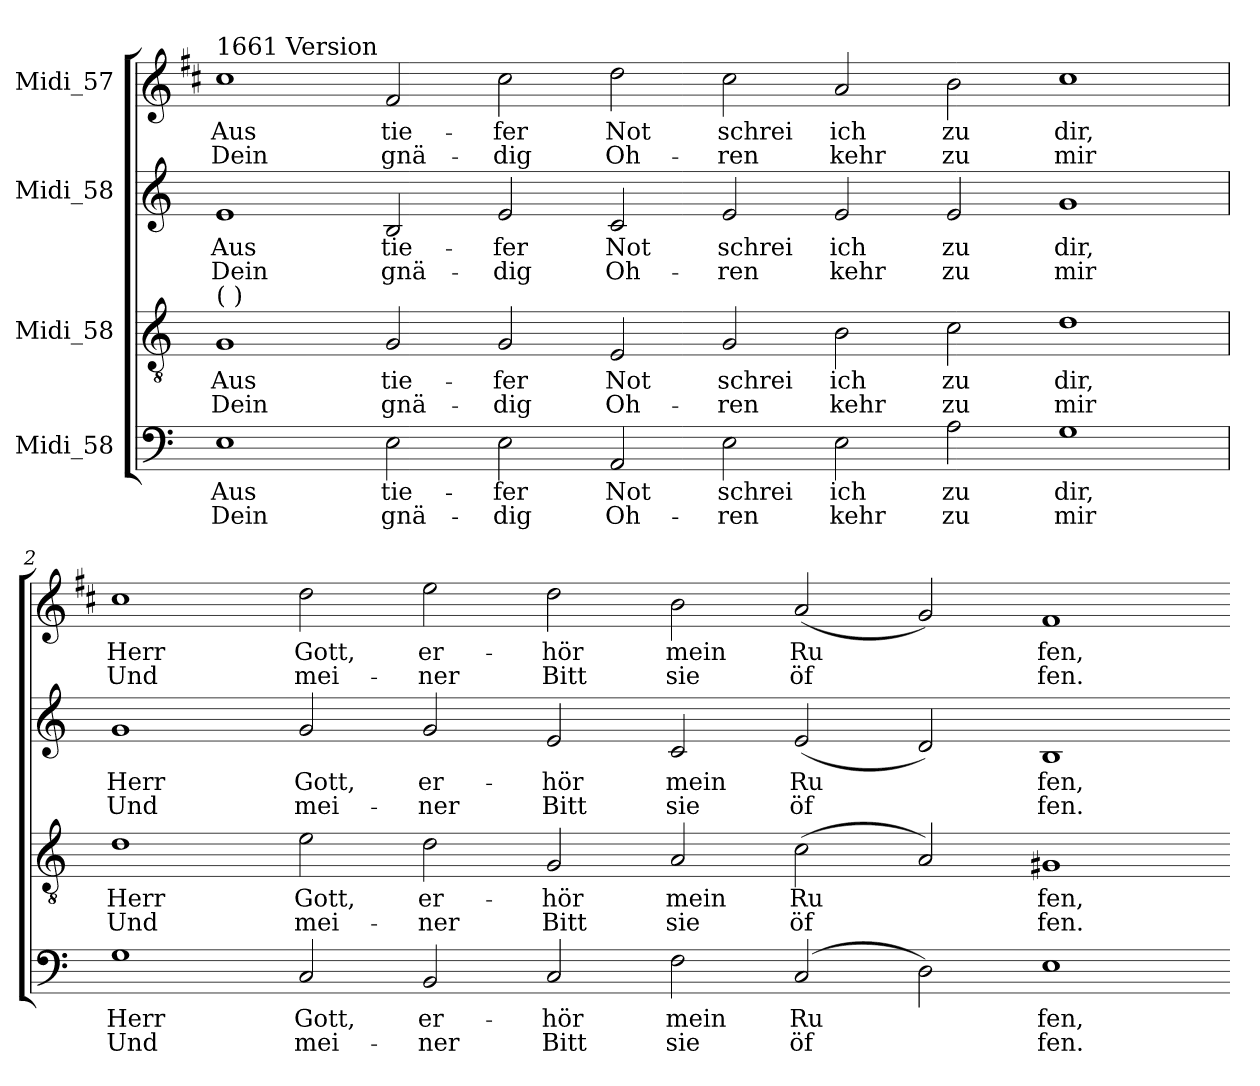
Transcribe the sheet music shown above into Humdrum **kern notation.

**kern	**text	**text	**kern	**text	**text	**kern	**text	**text	**kern	**text	**text
*part4	*part4	*part4	*part3	*part3	*part3	*part2	*part2	*part2	*part1	*part1	*part1
*staff4	*staff4	*staff4	*staff3	*staff3	*staff3	*staff2	*staff2	*staff2	*staff1	*staff1	*staff1
*I"Midi_58	*	*	*I"Midi_58	*	*	*I"Midi_58	*	*	*I"Midi_57	*	*
*clefF4	*	*	*clefGv2	*	*	*clefG2	*	*	*clefG2	*	*
*	*	*	*	*	*	*	*	*	*ITrd1c2	*	*
*k[]	*	*	*k[]	*	*	*k[]	*	*	*k[]	*	*
*C:	*	*	*C:	*	*	*C:	*	*	*C:	*	*
=1	=1	=1	=1	=1	=1	=1	=1	=1	=1	=1	=1
!	!	!	!	!	!	!	!	!	!LO:TX:a:t=1661 Version	!	!
!	!	!	!LO:TX:a:t=(  )	!	!	!	!	!	!	!	!
!	!LO:LY:b	!LO:LY:b	!	!LO:LY:b	!LO:LY:b	!	!LO:LY:b	!LO:LY:b	!	!LO:LY:b	!LO:LY:b
1E	Aus	Dein	1G	Aus	Dein	1e	Aus	Dein	1b	Aus	Dein
!	!LO:LY:b	!LO:LY:b	!	!LO:LY:b	!LO:LY:b	!	!LO:LY:b	!LO:LY:b	!	!LO:LY:b	!LO:LY:b
2E	tie-	-gnä-	2G	tie-	-gnä-	2B	tie-	-gnä-	2e	tie-	-gnä-
!	!LO:LY:b	!LO:LY:b	!	!LO:LY:b	!LO:LY:b	!	!LO:LY:b	!LO:LY:b	!	!LO:LY:b	!LO:LY:b
2E	-fer	dig	2G	-fer	dig	2e	-fer	dig	2b	-fer	dig
!	!LO:LY:b	!LO:LY:b	!	!LO:LY:b	!LO:LY:b	!	!LO:LY:b	!LO:LY:b	!	!LO:LY:b	!LO:LY:b
2AA	Not	Oh-	2E	Not	Oh-	2c	Not	Oh-	2cc	Not	Oh-
!	!LO:LY:b	!LO:LY:b	!	!LO:LY:b	!LO:LY:b	!	!LO:LY:b	!LO:LY:b	!	!LO:LY:b	!LO:LY:b
2E	-schrei	ren	2G	-schrei	ren	2e	-schrei	ren	2b	-schrei	ren
!	!LO:LY:b	!LO:LY:b	!	!LO:LY:b	!LO:LY:b	!	!LO:LY:b	!LO:LY:b	!	!LO:LY:b	!LO:LY:b
2E	ich	kehr	2B	ich	kehr	2e	ich	kehr	2g	ich	kehr
!	!LO:LY:b	!LO:LY:b	!	!LO:LY:b	!LO:LY:b	!	!LO:LY:b	!LO:LY:b	!	!LO:LY:b	!LO:LY:b
2A	zu	zu	2c	zu	zu	2e	zu	zu	2a	zu	zu
!	!LO:LY:b	!LO:LY:b	!	!LO:LY:b	!LO:LY:b	!	!LO:LY:b	!LO:LY:b	!	!LO:LY:b	!LO:LY:b
1G	dir,	mir	1d	dir,	mir	1g	dir,	mir	1b	dir,	mir
=2	=2	=2	=2	=2	=2	=2	=2	=2	=2	=2	=2
!	!LO:LY:b	!LO:LY:b	!	!LO:LY:b	!LO:LY:b	!	!LO:LY:b	!LO:LY:b	!	!LO:LY:b	!LO:LY:b
1G	Herr	Und	1d	Herr	Und	1g	Herr	Und	1b	Herr	Und
!	!LO:LY:b	!LO:LY:b	!	!LO:LY:b	!LO:LY:b	!	!LO:LY:b	!LO:LY:b	!	!LO:LY:b	!LO:LY:b
2C	Gott,	mei-	2e	Gott,	mei-	2g	Gott,	mei-	2cc	Gott,	mei-
!	!LO:LY:b	!LO:LY:b	!	!LO:LY:b	!LO:LY:b	!	!LO:LY:b	!LO:LY:b	!	!LO:LY:b	!LO:LY:b
2BB	-er-	-ner	2d	-er-	-ner	2g	-er-	-ner	2dd	-er-	-ner
!	!LO:LY:b	!LO:LY:b	!	!LO:LY:b	!LO:LY:b	!	!LO:LY:b	!LO:LY:b	!	!LO:LY:b	!LO:LY:b
2C	hör	Bitt	2G	hör	Bitt	2e	hör	Bitt	2cc	hör	Bitt
!	!LO:LY:b	!LO:LY:b	!	!LO:LY:b	!LO:LY:b	!	!LO:LY:b	!LO:LY:b	!	!LO:LY:b	!LO:LY:b
2F	mein	sie	2A	mein	sie	2c	mein	sie	2a	mein	sie
!	!LO:LY:b	!LO:LY:b	!	!LO:LY:b	!LO:LY:b	!	!LO:LY:b	!LO:LY:b	!	!LO:LY:b	!LO:LY:b
(>2C	Ru	öf	(>2c	Ru	öf	(<2e	Ru	öf	(<2g	Ru	öf
2D)	.	.	2A)	.	.	2d)	.	.	2f)	.	.
!	!LO:LY:b	!LO:LY:b	!	!LO:LY:b	!LO:LY:b	!	!LO:LY:b	!LO:LY:b	!	!LO:LY:b	!LO:LY:b
1E	fen,	fen.	1G#X	fen,	fen.	1B	fen,	fen.	1e	fen,	fen.
=-	=-	=-	=-	=-	=-	=-	=-	=-	=-	=-	=-
*-	*-	*-	*-	*-	*-	*-	*-	*-	*-	*-	*-
